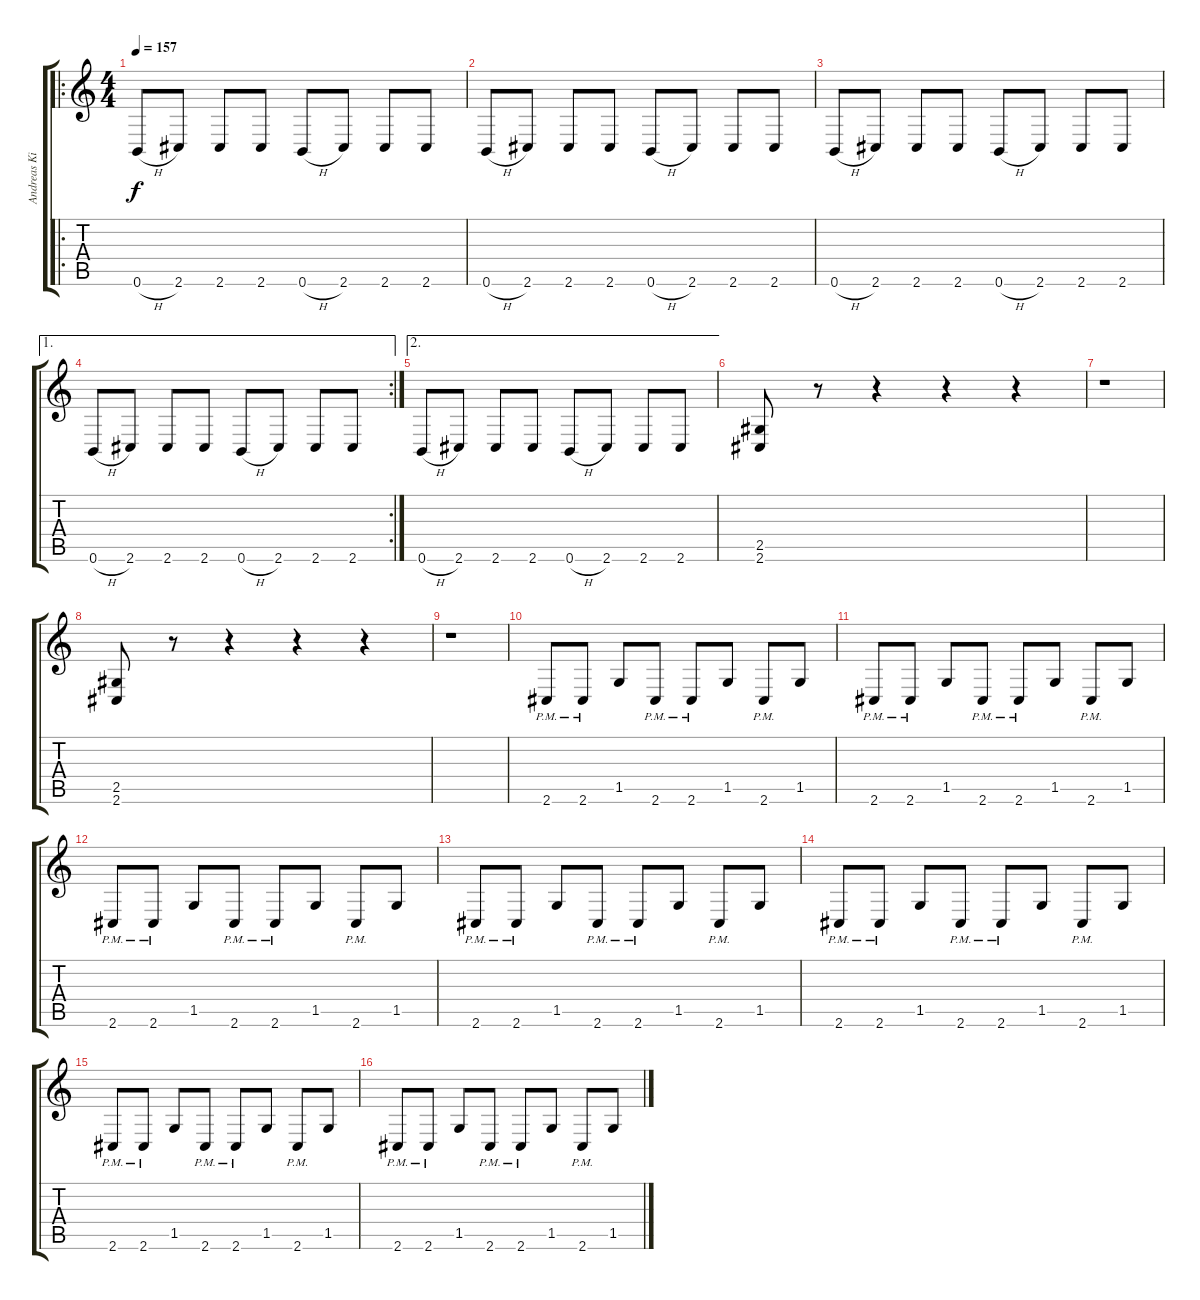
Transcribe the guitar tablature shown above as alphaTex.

\track ("Andreas Kisser" "Andreas Ki") {instrument distortionguitar}
\staff {score tabs}
\tuning (Db4 Ab3 E3 B2 Gb2 B1) {hide}
\ro
\ts (4 4)
\tempo 157
\clef g2
\ks c
0.6{h}.8{dy f} 2.6.8 2.6.8 2.6.8 0.6{h}.8 2.6.8 2.6.8 2.6.8 |
0.6{h}.8 2.6.8 2.6.8 2.6.8 0.6{h}.8 2.6.8 2.6.8 2.6.8 |
0.6{h}.8 2.6.8 2.6.8 2.6.8 0.6{h}.8 2.6.8 2.6.8 2.6.8 |
\ae 1
\rc 2
0.6{h}.8 2.6.8 2.6.8 2.6.8 0.6{h}.8 2.6.8 2.6.8 2.6.8 |
\ae 2
0.6{h}.8 2.6.8 2.6.8 2.6.8 0.6{h}.8 2.6.8 2.6.8 2.6.8 |
(2.5 2.6).8 r.8 r.4 r.4 r.4 |
r.1 |
(2.5 2.6).8 r.8 r.4 r.4 r.4 |
r.1 |
2.6{pm}.8 2.6{pm}.8 1.5.8 2.6{pm}.8 2.6{pm}.8 1.5.8 2.6{pm}.8 1.5.8 |
2.6{pm}.8 2.6{pm}.8 1.5.8 2.6{pm}.8 2.6{pm}.8 1.5.8 2.6{pm}.8 1.5.8 |
2.6{pm}.8 2.6{pm}.8 1.5.8 2.6{pm}.8 2.6{pm}.8 1.5.8 2.6{pm}.8 1.5.8 |
2.6{pm}.8 2.6{pm}.8 1.5.8 2.6{pm}.8 2.6{pm}.8 1.5.8 2.6{pm}.8 1.5.8 |
2.6{pm}.8 2.6{pm}.8 1.5.8 2.6{pm}.8 2.6{pm}.8 1.5.8 2.6{pm}.8 1.5.8 |
2.6{pm}.8 2.6{pm}.8 1.5.8 2.6{pm}.8 2.6{pm}.8 1.5.8 2.6{pm}.8 1.5.8 |
2.6{pm}.8 2.6{pm}.8 1.5.8 2.6{pm}.8 2.6{pm}.8 1.5.8 2.6{pm}.8 1.5.8
